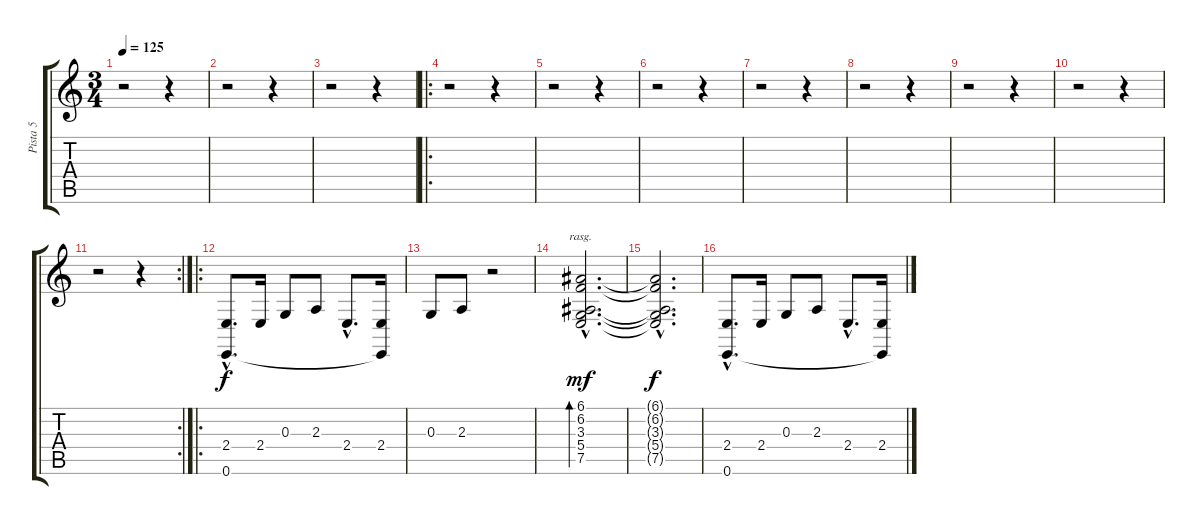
\track ("Pista 5" "Pista 5") {instrument brasssection}
\staff {score tabs}
\tuning (E4 B3 G3 D3 A2 E2) {hide}
\ts (3 4)
\tempo 125
\clef g2
\ks c
r.2{dy f instrument brasssection} r.4 |
r.2 r.4 |
r.2 r.4 |
\ro
r.2 r.4 |
r.2 r.4 |
r.2 r.4 |
r.2 r.4 |
r.2 r.4 |
r.2 r.4 |
r.2 r.4 |
\rc 2
r.2 r.4 |
\ro
(2.4{hac} 0.6{hac}).8{d balance 8} 2.4.16 0.3.8 2.3.8 2.4{hac}.8{d} (2.4 0.6{t}).16 |
0.3.8 2.3.8 r.2 |
(6.1{hac} 6.2{hac} 3.3{hac} 5.4{hac} 7.5{hac}).2{d bd 480 rasg ii dy mf balance 0} |
(6.1{hac t} 6.2{hac t} 3.3{hac t} 5.4{hac t} 7.5{hac t}).2{d dy f} |
(2.4{hac} 0.6{hac}).8{d balance 8} 2.4.16 0.3.8 2.3.8 2.4{hac}.8{d} (2.4 0.6{t}).16
